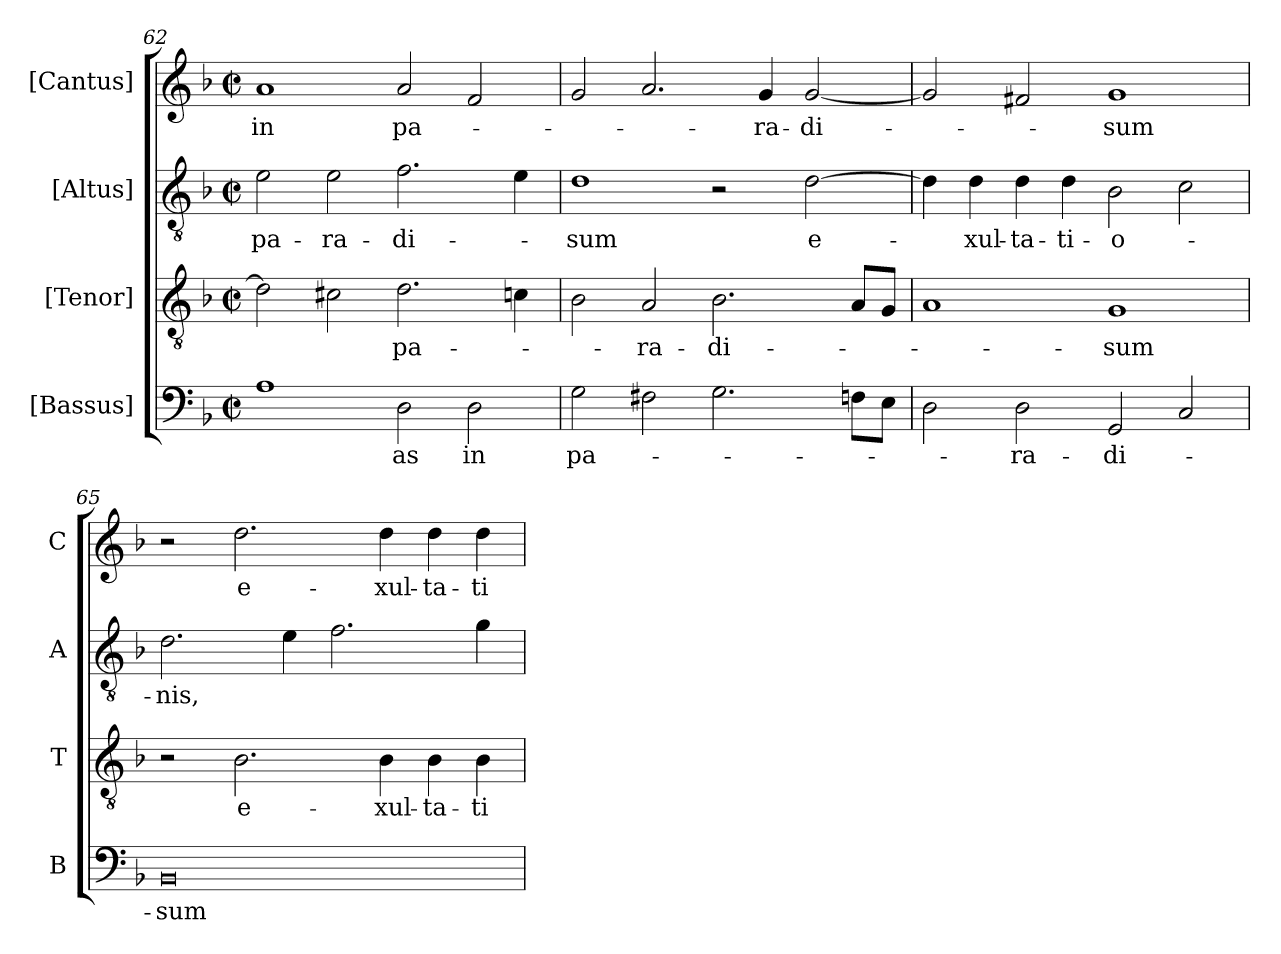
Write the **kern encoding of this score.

**kern	**text	**kern	**text	**kern	**text	**kern	**text
*part4	*part4	*part3	*part3	*part2	*part2	*part1	*part1
*staff4	*staff4	*staff3	*staff3	*staff2	*staff2	*staff1	*staff1
*I"[Bassus]	*	*I"[Tenor]	*	*I"[Altus]	*	*I"[Cantus]	*
*I'B	*	*I'T	*	*I'A	*	*I'C	*
*clefF4	*	*clefGv2	*	*clefGv2	*	*clefG2	*
*k[b-]	*	*k[b-]	*	*k[b-]	*	*k[b-]	*
*F:	*	*F:	*	*F:	*	*F:	*
*M2/2	*	*M2/2	*	*M2/2	*	*M2/2	*
*met(c|)	*	*met(c|)	*	*met(c|)	*	*met(c|)	*
=62	=62	=62	=62	=62	=62	=62	=62
!	!	!	!	!	!LO:LY:b	!	!LO:LY:b
1A	.	2d\]	.	2e\	pa-	1a	in
!	!	!	!	!	!LO:LY:b	!	!
.	.	2c#X\	.	2e\	-ra-	.	.
!	!LO:LY:b	!	!LO:LY:b	!	!LO:LY:b	!	!LO:LY:b
2D\	-as	2.d\	pa-	2.f\	-di-	2a/	pa-
!	!LO:LY:b	!	!	!	!	!	!
2D\	in	.	.	.	.	2f/	.
.	.	4c\	.	4e\	.	.	.
=63	=63	=63	=63	=63	=63	=63	=63
!	!LO:LY:b	!	!	!	!LO:LY:b	!	!
2G\	pa-	2B-\	.	1d	-sum	2g/	.
!	!	!	!LO:LY:b	!	!	!	!
2F#X\	.	2A/	-ra-	.	.	2.a/	.
!	!	!	!LO:LY:b	!	!	!	!
2.G\	.	2.B-\	-di-	2r	.	.	.
!	!	!	!	!	!	!	!LO:LY:b
.	.	.	.	.	.	4g/	-ra-
!	!	!	!	!	!LO:LY:b	!	!LO:LY:b
.	.	.	.	[2d\	e-	[2g/	-di-
8Fn\L	.	8A/L	.	.	.	.	.
8E\J	.	8G/J	.	.	.	.	.
=64	=64	=64	=64	=64	=64	=64	=64
2D\	.	1A	.	4d\]	.	2g/]	.
!	!	!	!	!	!LO:LY:b	!	!
.	.	.	.	4d\	-xul-	.	.
!	!LO:LY:b	!	!	!	!LO:LY:b	!	!
2D\	-ra-	.	.	4d\	-ta-	2f#X/	.
!	!	!	!	!	!LO:LY:b	!	!
.	.	.	.	4d\	-ti-	.	.
!	!LO:LY:b	!	!LO:LY:b	!	!LO:LY:b	!	!LO:LY:b
2GG/	-di-	1G	-sum	2B-\	-o-	1g	-sum
2C/	.	.	.	2c\	.	.	.
!!LO:LB:g=z
=65	=65	=65	=65	=65	=65	=65	=65
!	!LO:LY:b	!	!	!	!LO:LY:b	!	!
0BB-	-sum	2r	.	2.d\	-nis,	2r	.
!	!	!	!LO:LY:b	!	!	!	!LO:LY:b
.	.	2.B-\	e-	.	.	2.dd\	e-
.	.	.	.	4e\	.	.	.
.	.	.	.	2.f\	.	.	.
!	!	!	!LO:LY:b	!	!	!	!LO:LY:b
.	.	4B-\	-xul-	.	.	4dd\	-xul-
!	!	!	!LO:LY:b	!	!	!	!LO:LY:b
.	.	4B-\	-ta-	.	.	4dd\	-ta-
!	!	!	!LO:LY:b	!	!	!	!LO:LY:b
.	.	4B-\	-ti-	4g\	.	4dd\	-ti-
=	=	=	=	=	=	=	=
*-	*-	*-	*-	*-	*-	*-	*-
